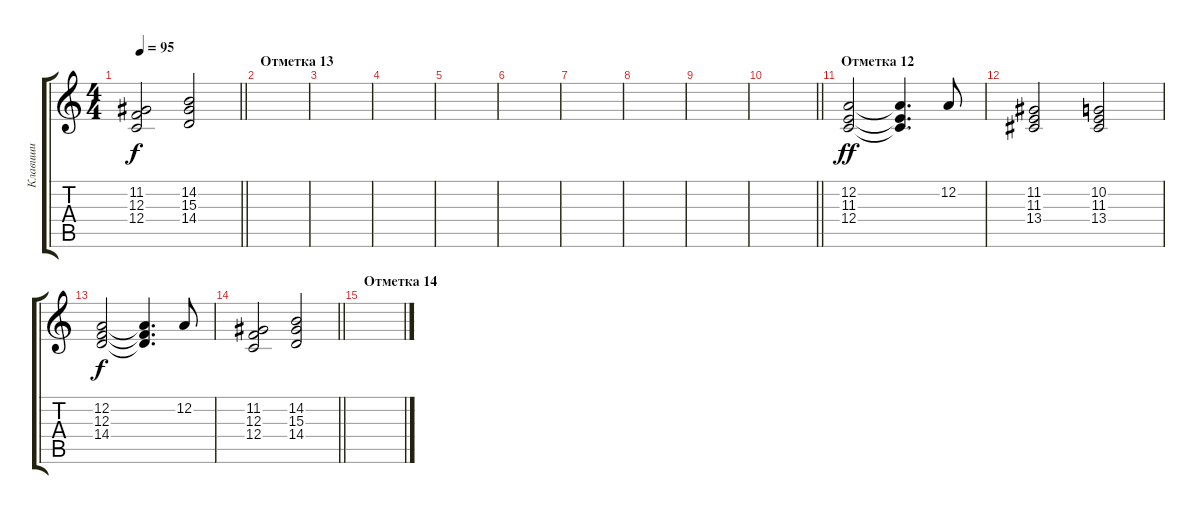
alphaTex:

\track ("Клавиши" "Клавиши") {instrument brightacousticpiano}
\staff {score tabs}
\tuning (D4 A3 F3 C3 G2 D2) {hide}
\ts (4 4)
\tempo 95
\clef g2
\barLineRight lightlight
\ks c
(11.2 12.3 12.4).2{dy f} (14.2 15.3 14.4).2 |
\section ("" "Отметка 13")
|
|
|
|
|
|
|
|
\barLineRight lightlight
|
\section ("" "Отметка 12")
(12.2 11.3 12.4).2{dy ff volume 16} (12.2{t} 11.3{t} 12.4{t}).4{d} 12.2.8 |
(11.2 11.3 13.4).2 (10.2 11.3 13.4).2 |
(12.2 12.3 14.4).2{dy f} (12.2{t} 12.3{t} 14.4{t}).4{d} 12.2.8 |
\barLineRight lightlight
(11.2 12.3 12.4).2 (14.2 15.3 14.4).2 |
\section ("" "Отметка 14")
